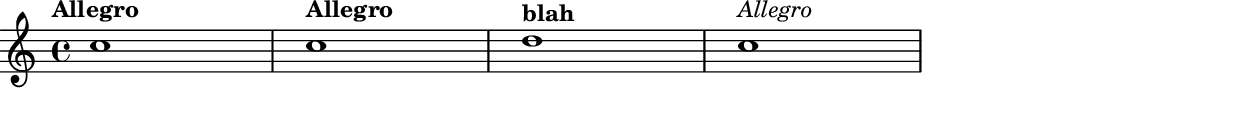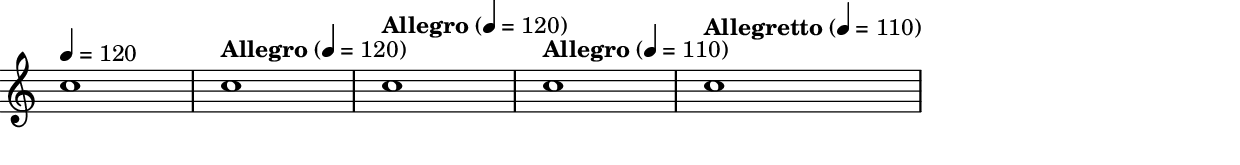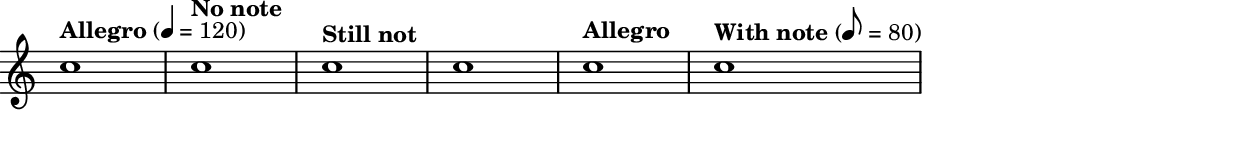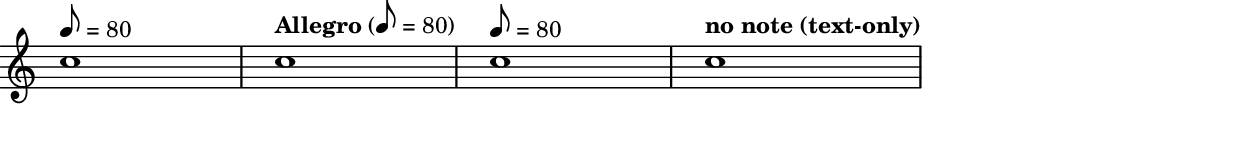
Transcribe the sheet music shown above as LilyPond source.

%% Generated by lilypond-book.py
%% Options: [exampleindent=10.16\mm,indent=0\mm,line-width=160\mm]
\include "lilypond-book-preamble.ly"


% ****************************************************************
% Start cut-&-pastable-section
% ****************************************************************



\paper {
  indent = 0\mm
  line-width = 160\mm
  % offset the left padding, also add 1mm as lilypond creates cropped
  % images with a little space on the right
  line-width = #(- line-width (* mm  3.000000) (* mm 1))
}

\layout {
  
}





% ****************************************************************
% ly snippet:
% ****************************************************************
\sourcefilename "/home/gub/gub/target/linux-x86/src/lilypond-git.sv.gnu.org--lilypond.git-release-unstable/input/regression/metronome-text.ly"
\sourcefileline 0
\version "2.16.0"

\header{
  texidoc="
The tempo command supports text markup and/@/or `duration=count'.  Using
@code{Score.tempoHideNote}, one can hide the `duration=count' in the tempo mark.
"
}

\relative c'' {
  \tempo "Allegro" c1
  \tempo "Allegro" c1
  $(make-event-chord (list (make-music 'TempoChangeEvent
                                        'text "blah")))
  d1
  \tempo \markup { \italic \medium "Allegro" } c1 \break
  \tempo 4 = 120 c1
  \tempo "Allegro" 4 = 120 c1
  \tempo "Allegro" 4 = 120 c1
  \tempo "Allegro" 4 = 110 c1
  \tempo "Allegretto" 4 = 110 c1 \break

  \set Score.tempoHideNote = ##f
  \tempo "Allegro" 4 = 120 c1
  \set Score.tempoHideNote = ##t
  \tempo "No note" 8 = 160 c1
  \tempo "Still not" c1
  % No text and also no note => \null markup
  \tempo 4 = 100 c1
  \tempo "Allegro" 4 = 120 c1
  \set Score.tempoHideNote = ##f
  \tempo "With note" 8 = 80 c1 \break

  % Unsetting the tempoText using only note=count:
  \tempo 8 = 80 c1
  \tempo "Allegro" 8 = 80 c1
  \tempo 8 = 80 c1
  
  % Unsetting the count using only text
  \tempo "no note (text-only)" c1
}



% ****************************************************************
% end ly snippet
% ****************************************************************
